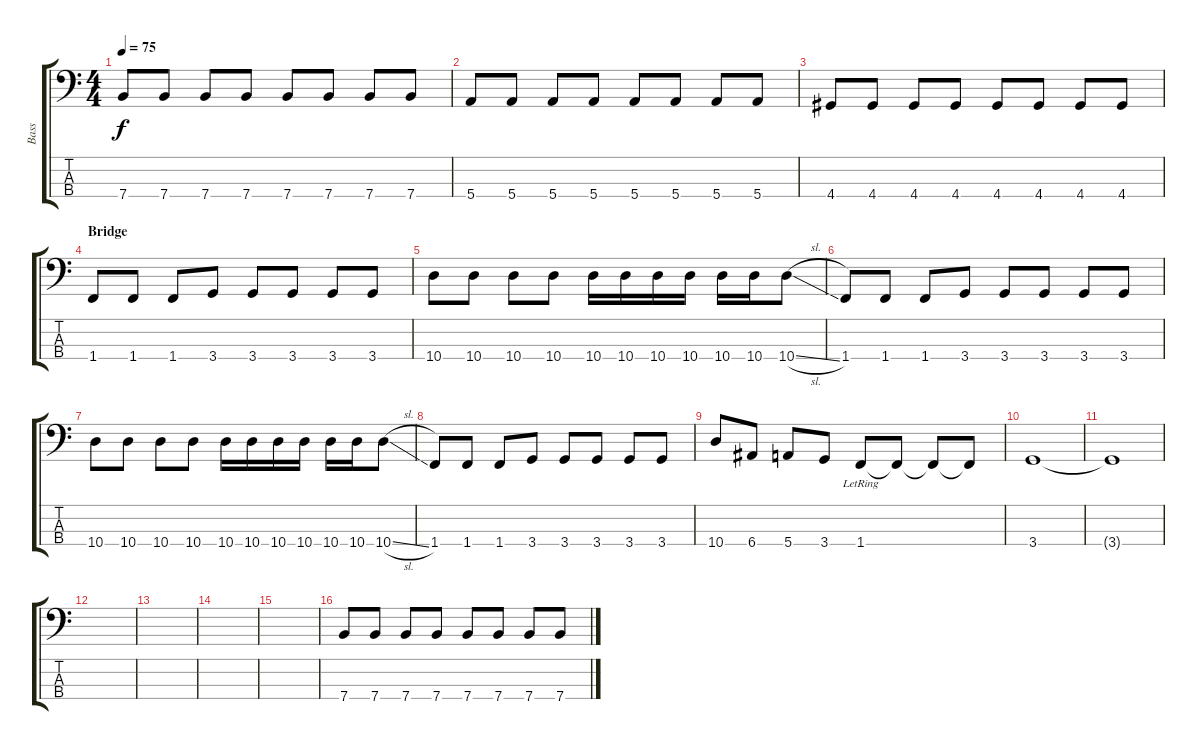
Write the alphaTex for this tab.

\track ("Bass" "Bass") {instrument electricbassfinger}
\staff {score tabs}
\tuning (G2 D2 A1 E1) {hide}
\ts (4 4)
\tempo 75
\clef f4
\ks c
7.4.8{dy f} 7.4.8 7.4.8 7.4.8 7.4.8 7.4.8 7.4.8 7.4.8 |
5.4.8 5.4.8 5.4.8 5.4.8 5.4.8 5.4.8 5.4.8 5.4.8 |
4.4.8 4.4.8 4.4.8 4.4.8 4.4.8 4.4.8 4.4.8 4.4.8 |
\section ("" "Bridge")
1.4.8 1.4.8 1.4.8 3.4.8 3.4.8 3.4.8 3.4.8 3.4.8 |
10.4.8 10.4.8 10.4.8 10.4.8 10.4.16 10.4.16 10.4.16 10.4.16 10.4.16 10.4.16 10.4{sl}.8 |
1.4.8 1.4.8 1.4.8 3.4.8 3.4.8 3.4.8 3.4.8 3.4.8 |
10.4.8 10.4.8 10.4.8 10.4.8 10.4.16 10.4.16 10.4.16 10.4.16 10.4.16 10.4.16 10.4{sl}.8 |
1.4.8 1.4.8 1.4.8 3.4.8 3.4.8 3.4.8 3.4.8 3.4.8 |
10.4.8 6.4.8 5.4.8 3.4.8 1.4{lr}.8 1.4{t}.8 1.4{t}.8 1.4{t}.8 |
3.4.1{volume 0} |
3.4{t}.1 |
|
|
|
|
7.4.8{volume 13} 7.4.8 7.4.8 7.4.8 7.4.8 7.4.8 7.4.8 7.4.8
